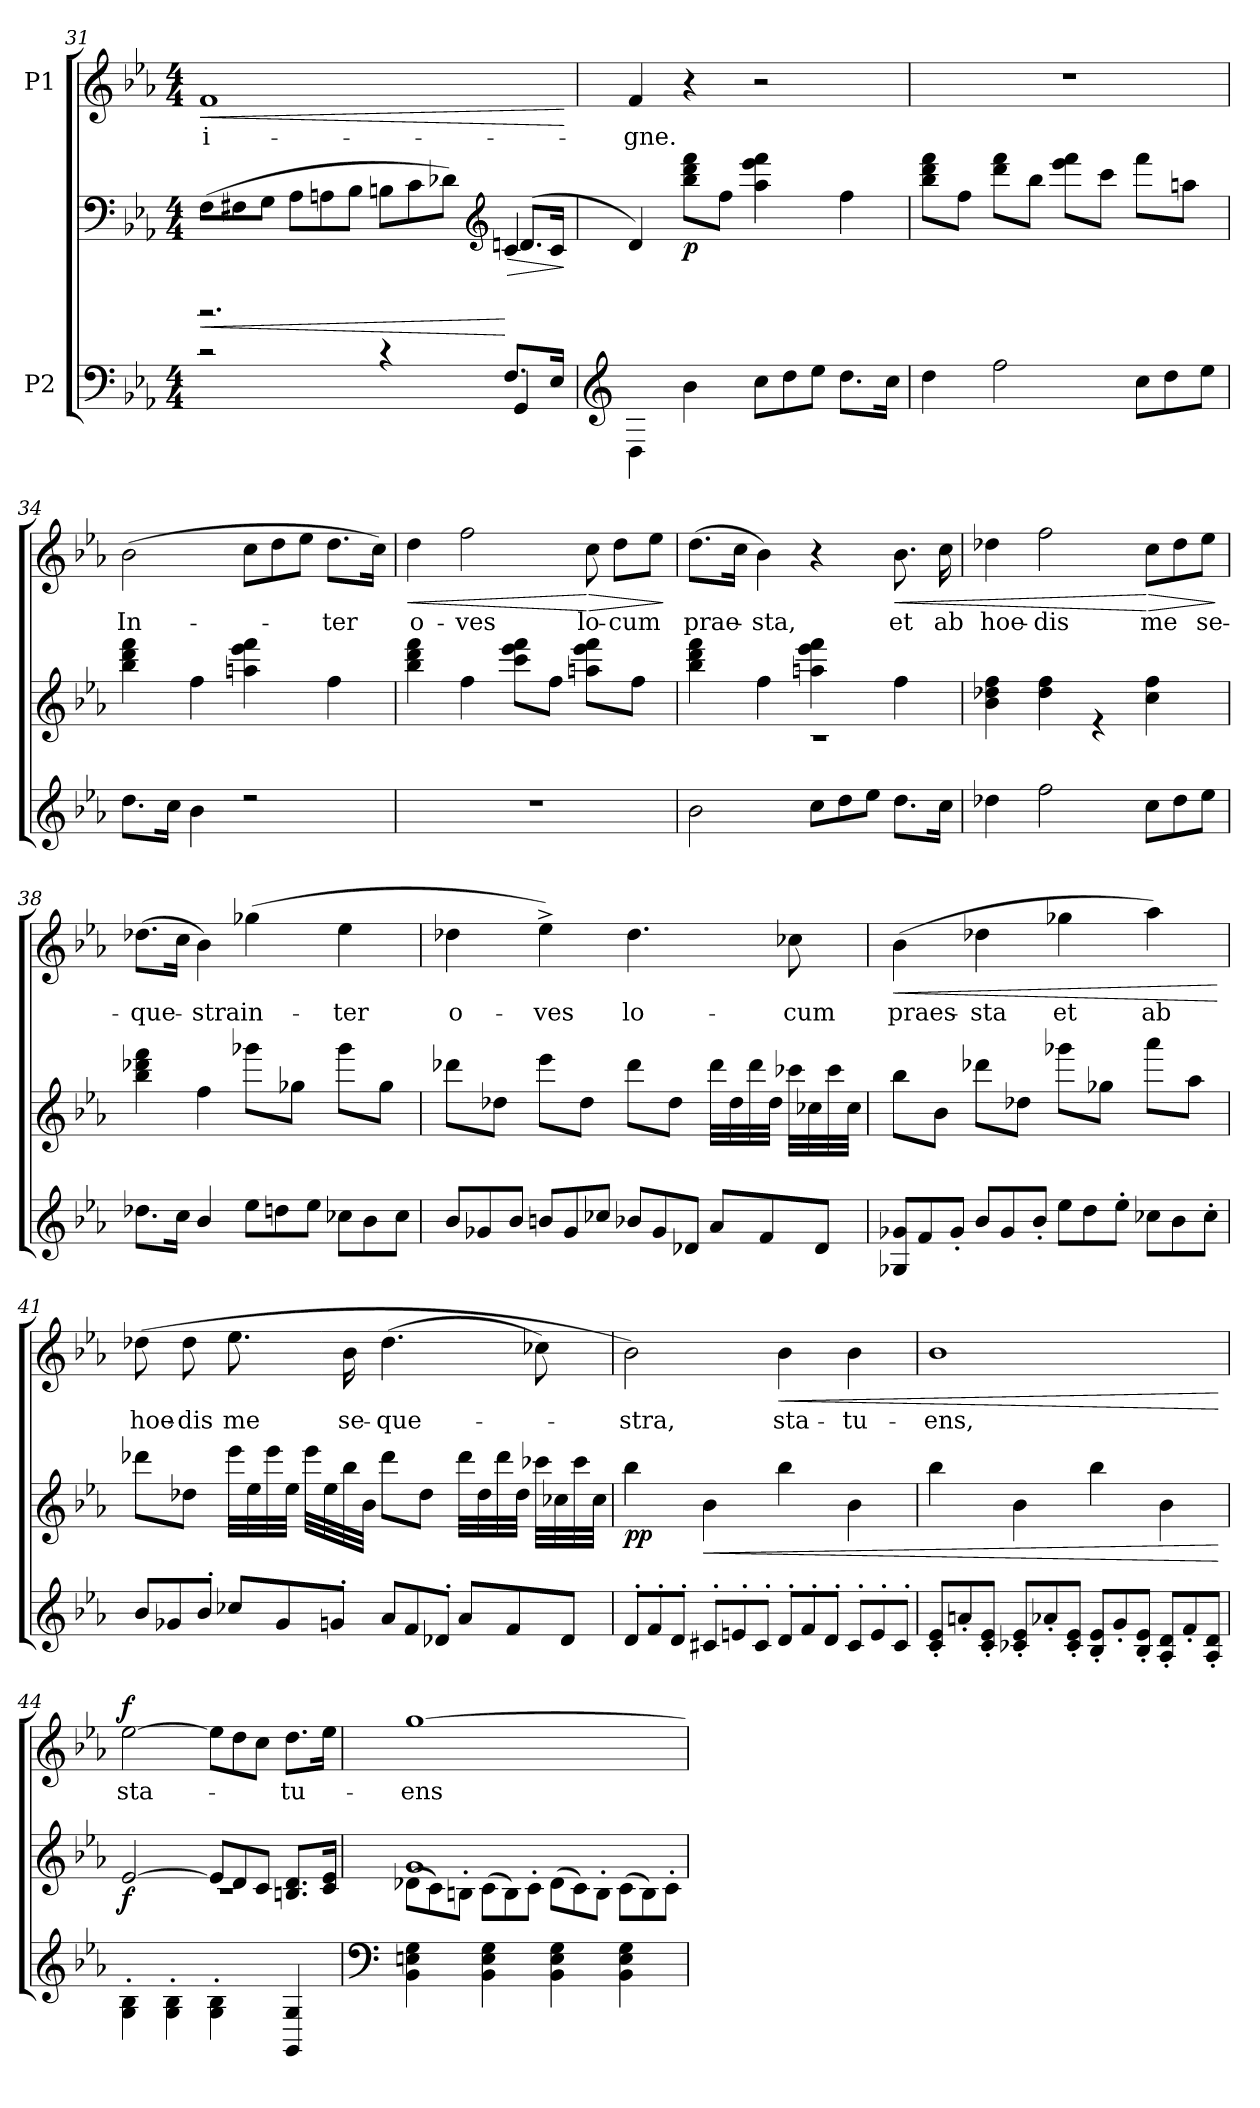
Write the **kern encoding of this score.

**kern	**kern	**dynam	**kern	**text	**dynam
*part2	*part2	*part2	*part1	*part1	*part1
*staff3	*staff2	*staff2/3	*staff1	*staff1	*staff1
*I"P2	*	*	*I"P1	*	*
*clefF4	*clefF4	*	*clefG2	*	*
*	*	*	*ITrd7c12	*	*
*k[b-e-a-]	*k[b-e-a-]	*	*k[b-e-a-]	*	*
*E-:	*E-:	*	*E-:	*	*
*M4/4	*M4/4	*	*M4/4	*	*
=31	=31	=31	=31	=31	=31
*^	*^	*	*	*	*
!	!	!	!	!LO:HP:b	!	!	!
*	*	*	*^	*	*	*	*
*	*	*	*	*Xtuplet	*	*	*	*
!	!	!	!	!	!	!	!LO:LY:b	!LO:HP:b
2rc	2.ryy	1ryy	2.rGGGG	(>12F\L	<	1F	i-	<
.	.	.	.	12F#X\	.	.	.	.
.	.	.	.	12G\J	.	.	.	.
.	.	.	.	12A-\L	.	.	.	.
.	.	.	.	12An\	.	.	.	.
.	.	.	.	12B-\J	.	.	.	.
4rc	.	.	.	12Bn\L	.	.	.	.
.	.	.	.	12c\	.	.	.	.
.	.	.	.	12d-X\J)	.	.	.	.
*	*	*clefG2	*	*	*	*	*	*
!	!	!	!	!	!LO:HP:n=1:b	!	!	!
8.F/L	4GG/	.	4c/	(>8.dn/L	[ >	.	.	.
16E-/Jk	.	.	.	16c/Jk	.	.	.	.
*v	*v	*	*	*	*	*	*	*
*	*v	*v	*v	*	*	*	*
.	.	]	.	.	[
!!LO:LB:g=z
=32	=32	=32	=32	=32	=32
*clefG2	*	*	*	*	*
*^	*^	*	*	*	*
*	*	*	*^	*	*	*	*
!	!	!	!	!	!	!	!LO:LY:b	!
4D\	1ryy	1ryy	1ryy	4d/)	.	4F/	-gne.	.
!	!	!	!	!	!LO:DY:b	!	!	!
4b-\	.	.	.	8bb-\ 8ddd\ 8fff\L	p	4r	.	.
.	.	.	.	8ff\J	.	.	.	.
*Xtuplet	*	*	*	*	*	*	*	*
12cc\L	.	.	.	4aa-\ 4eee-\ 4fff\	.	2r	.	.
12dd\	.	.	.	.	.	.	.	.
12ee-\J	.	.	.	.	.	.	.	.
8.dd\L	.	.	.	4ff\	.	.	.	.
16cc\Jk	.	.	.	.	.	.	.	.
=33	=33	=33	=33	=33	=33	=33	=33	=33
4dd\	1ryy	1ryy	1ryy	8bb-\ 8ddd\ 8fff\L	.	1r	.	.
.	.	.	.	8ff\J	.	.	.	.
2ff\	.	.	.	8ddd\ 8fff\L	.	.	.	.
.	.	.	.	8bb-\J	.	.	.	.
.	.	.	.	8eee-\ 8fff\L	.	.	.	.
.	.	.	.	8ccc\J	.	.	.	.
12cc\L	.	.	.	8fff\L	.	.	.	.
12dd\	.	.	.	.	.	.	.	.
.	.	.	.	8aan\J	.	.	.	.
12ee-\J	.	.	.	.	.	.	.	.
=34	=34	=34	=34	=34	=34	=34	=34	=34
!	!	!	!	!	!	!	!LO:LY:b	!
8.dd\L	1ryy	1ryy	1ryy	4bb-\ 4ddd\ 4fff\	.	(>2B-\	In-	.
16cc\Jk	.	.	.	.	.	.	.	.
4b-\	.	.	.	4ff\	.	.	.	.
*	*	*	*	*	*	*Xtuplet	*	*
2r	.	.	.	4aan\ 4eee-\ 4fff\	.	12c\L	.	.
.	.	.	.	.	.	12d\	.	.
.	.	.	.	.	.	12e-\J	.	.
!	!	!	!	!	!	!	!LO:LY:b	!
.	.	.	.	4ff\	.	8.d\L	-ter	.
.	.	.	.	.	.	16c\Jk)	.	.
=35	=35	=35	=35	=35	=35	=35	=35	=35
!	!	!	!	!	!	!	!LO:LY:b	!LO:HP:b
1r	1ryy	1ryy	1ryy	4bb-\ 4ddd\ 4fff\	.	4d\	o-	<
!	!	!	!	!	!	!	!LO:LY:b	!
.	.	.	.	4ff\	.	2f\	-ves	.
.	.	.	.	8ccc\ 8eee-\ 8fff\L	.	.	.	.
.	.	.	.	8ff\J	.	.	.	.
!	!	!	!	!	!	!	!LO:LY:b	!LO:HP:n=1:b
.	.	.	.	8aan\ 8eee-\ 8fff\L	.	12c\	lo-	[ >
!	!	!	!	!	!	!	!LO:LY:b	!
.	.	.	.	.	.	12d\L	-cum	.
.	.	.	.	8ff\J	.	.	.	.
.	.	.	.	.	.	12e-\J	.	.
*v	*v	*	*	*	*	*	*	*
*	*v	*v	*v	*	*	*	*
.	.	.	.	.	]
!!LO:LB:g=z
=36	=36	=36	=36	=36	=36
*^	*^	*	*	*	*
*	*	*	*^	*	*	*	*
!	!	!	!	!	!	!	!LO:LY:b	!
2b-\	1ryy	1ryy	1rc	4bb-\ 4ddd\ 4fff\	.	(>8.d\L	prae-	.
.	.	.	.	.	.	16c\Jk	.	.
!	!	!	!	!	!	!	!LO:LY:b	!
.	.	.	.	4ff\	.	4B-\)	-sta,	.
12cc\L	.	.	.	4aan\ 4eee-\ 4fff\	.	4r	.	.
12dd\	.	.	.	.	.	.	.	.
12ee-\J	.	.	.	.	.	.	.	.
!	!	!	!	!	!	!	!LO:LY:b	!LO:HP:b
8.dd\L	.	.	.	4ff\	.	8.B-\	et	<
!	!	!	!	!	!	!	!LO:LY:b	!
16cc\Jk	.	.	.	.	.	16c\	ab	.
=37	=37	=37	=37	=37	=37	=37	=37	=37
!	!	!	!	!	!	!	!LO:LY:b	!
4dd-X\	1ryy	1ryy	1ryy	4b-\ 4dd-X\ 4ff\	.	4d-X\	hoe-	.
!	!	!	!	!	!	!	!LO:LY:b	!
2ff\	.	.	.	4dd-\ 4ff\	.	2f\	-dis	.
.	.	.	.	4r	.	.	.	.
!	!	!	!	!	!	!	!LO:LY:b	!LO:HP:n=1:b
12cc\L	.	.	.	4cc\ 4ff\	.	12c\L	me	[ >
12dd-\	.	.	.	.	.	12d-\	.	.
!	!	!	!	!	!	!	!LO:LY:b	!
12ee-\J	.	.	.	.	.	12e-\J	se-	.
*v	*v	*	*	*	*	*	*	*
*	*v	*v	*v	*	*	*	*
.	.	.	.	.	]
=38	=38	=38	=38	=38	=38
*^	*^	*	*	*	*
*	*	*	*^	*	*	*	*
!	!	!	!	!	!	!	!LO:LY:b	!
8.dd-X\L	1ryy	1ryy	1ryy	4bb-\ 4ddd-X\ 4fff\	.	(>8.d-X\L	-que-	.
16cc\Jk	.	.	.	.	.	16c\Jk	.	.
!	!	!	!	!	!	!	!LO:LY:b	!
4b-/	.	.	.	4ff\	.	4B-\)	-stra	.
!	!	!	!	!	!	!	!LO:LY:b	!
12ee-\L	.	.	.	8ggg-X\L	.	(>4g-X\	in-	.
12ddn\	.	.	.	.	.	.	.	.
.	.	.	.	8gg-X\J	.	.	.	.
12ee-\J	.	.	.	.	.	.	.	.
!	!	!	!	!	!	!	!LO:LY:b	!
12cc-X\L	.	.	.	8ggg-\L	.	4e-\	-ter	.
12b-\	.	.	.	.	.	.	.	.
.	.	.	.	8gg-\J	.	.	.	.
12cc-\J	.	.	.	.	.	.	.	.
!!LO:LB:g=z
=39	=39	=39	=39	=39	=39	=39	=39	=39
!	!	!	!	!	!	!	!LO:LY:b	!
12b-/L	1ryy	1ryy	1ryy	8ddd-X\L	.	4d-X\	o-	.
12g-X/	.	.	.	.	.	.	.	.
.	.	.	.	8dd-X\J	.	.	.	.
12b-/J	.	.	.	.	.	.	.	.
!	!	!	!	!	!	!	!LO:LY:b	!
12bn/L	.	.	.	8eee-\L	.	4e-^>\)	-ves	.
12g-/	.	.	.	.	.	.	.	.
.	.	.	.	8dd-\J	.	.	.	.
12cc-X/J	.	.	.	.	.	.	.	.
!	!	!	!	!	!	!	!LO:LY:b	!
12b-X/L	.	.	.	8ddd-\L	.	4.d-\	lo-	.
12g-/	.	.	.	.	.	.	.	.
.	.	.	.	8dd-\J	.	.	.	.
12d-X/J	.	.	.	.	.	.	.	.
12a-/L	.	.	.	32ddd-\LLL	.	.	.	.
.	.	.	.	32dd-\	.	.	.	.
.	.	.	.	32ddd-\	.	.	.	.
12f/	.	.	.	.	.	.	.	.
.	.	.	.	32dd-\JJJ	.	.	.	.
!	!	!	!	!	!	!	!LO:LY:b	!
.	.	.	.	32ccc-X\LLL	.	8c-X\	-cum	.
.	.	.	.	32cc-X\	.	.	.	.
12d-/J	.	.	.	.	.	.	.	.
.	.	.	.	32ccc-\	.	.	.	.
.	.	.	.	32cc-\JJJ	.	.	.	.
=40	=40	=40	=40	=40	=40	=40	=40	=40
!	!	!	!	!	!	!	!LO:LY:b	!LO:HP:b
12G-X/ 12g-X/L	1ryy	1ryy	1ryy	8bb-\L	.	(>4B-\	praes-	<
12f/	.	.	.	.	.	.	.	.
.	.	.	.	8b-\J	.	.	.	.
12g-'>/J	.	.	.	.	.	.	.	.
!	!	!	!	!	!	!	!LO:LY:b	!
12b-/L	.	.	.	8ddd-X\L	.	4d-X\	-sta	.
12g-/	.	.	.	.	.	.	.	.
.	.	.	.	8dd-X\J	.	.	.	.
12b-'>/J	.	.	.	.	.	.	.	.
!	!	!	!	!	!	!	!LO:LY:b	!
12ee-\L	.	.	.	8ggg-X\L	.	4g-X\	et	.
12dd\	.	.	.	.	.	.	.	.
.	.	.	.	8gg-X\J	.	.	.	.
12ee-'>\J	.	.	.	.	.	.	.	.
!	!	!	!	!	!	!	!LO:LY:b	!
12cc-X\L	.	.	.	8aaa-\L	.	4a-\)	ab	.
12b-\	.	.	.	.	.	.	.	.
.	.	.	.	8aa-\J	.	.	.	.
12cc-'>\J	.	.	.	.	.	.	.	.
*v	*v	*	*	*	*	*	*	*
*	*v	*v	*v	*	*	*	*
.	.	.	.	.	[
!!LO:PB:g=z
=41	=41	=41	=41	=41	=41
*^	*^	*	*	*	*
*	*	*	*^	*	*	*	*
!	!	!	!	!	!	!	!LO:LY:b	!
12b-/L	1ryy	1ryy	1ryy	8ddd-X\L	.	(>8d-X\	hoe-	.
12g-X/	.	.	.	.	.	.	.	.
!	!	!	!	!	!	!	!LO:LY:b	!
.	.	.	.	8dd-X\J	.	8d-\	-dis	.
12b-'>/J	.	.	.	.	.	.	.	.
!	!	!	!	!	!	!	!LO:LY:b	!
12cc-X/L	.	.	.	32eee-\LLL	.	8.e-\	me	.
.	.	.	.	32ee-\	.	.	.	.
.	.	.	.	32eee-\	.	.	.	.
12g-/	.	.	.	.	.	.	.	.
.	.	.	.	32ee-\JJJ	.	.	.	.
.	.	.	.	32eee-\LLL	.	.	.	.
.	.	.	.	32ee-\	.	.	.	.
12gn'>/J	.	.	.	.	.	.	.	.
!	!	!	!	!	!	!	!LO:LY:b	!
.	.	.	.	32bb-\	.	16B-\	se-	.
.	.	.	.	32b-\JJJ	.	.	.	.
!	!	!	!	!	!	!	!LO:LY:b	!
12a-/L	.	.	.	8ddd-\L	.	(>4.d-\	-que-	.
12f/	.	.	.	.	.	.	.	.
.	.	.	.	8dd-\J	.	.	.	.
12d-X'>/J	.	.	.	.	.	.	.	.
12a-/L	.	.	.	32ddd-\LLL	.	.	.	.
.	.	.	.	32dd-\	.	.	.	.
.	.	.	.	32ddd-\	.	.	.	.
12f/	.	.	.	.	.	.	.	.
.	.	.	.	32dd-\JJJ	.	.	.	.
.	.	.	.	32ccc-X\LLL	.	8c-X\)	.	.
.	.	.	.	32cc-X\	.	.	.	.
12d-/J	.	.	.	.	.	.	.	.
.	.	.	.	32ccc-\	.	.	.	.
.	.	.	.	32cc-\JJJ	.	.	.	.
=42	=42	=42	=42	=42	=42	=42	=42	=42
!	!	!	!	!	!LO:DY:b	!	!LO:LY:b	!
12d'>/L	1ryy	1ryy	1ryy	4bb-\	pp	2B-\)	-stra,	.
12f'>/	.	.	.	.	.	.	.	.
12d'>/J	.	.	.	.	.	.	.	.
!	!	!	!	!	!LO:HP:b	!	!	!
12c#X'>/L	.	.	.	4b-\	<	.	.	.
12en'>/	.	.	.	.	.	.	.	.
12c#'>/J	.	.	.	.	.	.	.	.
!	!	!	!	!	!	!	!LO:LY:b	!LO:HP:b
12d'>/L	.	.	.	4bb-\	.	4B-\	sta-	<
12f'>/	.	.	.	.	.	.	.	.
12d'>/J	.	.	.	.	.	.	.	.
!	!	!	!	!	!	!	!LO:LY:b	!
12c#'>/L	.	.	.	4b-\	.	4B-\	-tu-	.
12e'>/	.	.	.	.	.	.	.	.
12c#'>/J	.	.	.	.	.	.	.	.
!!LO:LB:g=z
=43	=43	=43	=43	=43	=43	=43	=43	=43
!	!	!	!	!	!	!	!LO:LY:b	!
12c/'> 12e-/'>L	1ryy	1ryy	1ryy	4bb-\	.	1B-	-ens,	.
12an'>/	.	.	.	.	.	.	.	.
12c/'> 12e-/'>J	.	.	.	.	.	.	.	.
12c-X/'> 12e-/'>L	.	.	.	4b-\	.	.	.	.
12a-X'>/	.	.	.	.	.	.	.	.
12c-/'> 12e-/'>J	.	.	.	.	.	.	.	.
12B-/'> 12e-/'>L	.	.	.	4bb-\	.	.	.	.
12g'>/	.	.	.	.	.	.	.	.
12B-/'> 12e-/'>J	.	.	.	.	.	.	.	.
12A-/'> 12d/'>L	.	.	.	4b-\	.	.	.	.
12f'>/	.	.	.	.	.	.	.	.
12A-/'> 12d/'>J	.	.	.	.	.	.	.	.
*v	*v	*	*	*	*	*	*	*
*	*v	*v	*v	*	*	*	*
.	.	[	.	.	[
=44	=44	=44	=44	=44	=44
*^	*^	*	*	*	*
*	*	*	*^	*	*	*	*
!	!	!	!	!	!LO:DY:b	!	!LO:LY:b	!LO:DY:a
4G\'< 4B-\'<	1ryy	[<2e-/	1rc	1ryy	f	[>2e-\	sta-	f
4G\'< 4B-\'<	.	.	.	.	.	.	.	.
4G\'< 4B-\'<	.	12e-/L]	.	.	.	12e-\L]	.	.
.	.	12d/	.	.	.	12d\	.	.
.	.	12c/J	.	.	.	12c\J	.	.
!	!	!	!	!	!	!	!LO:LY:b	!
4GG/ 4G/	.	8.Bn/ 8.d/L	.	.	.	8.d\L	-tu-	.
.	.	16c/ 16e-/Jk	.	.	.	16e-\Jk	.	.
=45	=45	=45	=45	=45	=45	=45	=45	=45
*clefF4	*	*	*	*	*	*	*	*
!	!	!	!	!	!	!	!LO:LY:b	!
4BB-\ 4En\ 4G\	1ryy	1ryy	1g	(<12d-X\L	.	[>1g	-ens	.
.	.	.	.	12c\)	.	.	.	.
.	.	.	.	12Bn'<\J	.	.	.	.
4BB-\ 4E\ 4G\	.	.	.	(<12c\L	.	.	.	.
.	.	.	.	12B\)	.	.	.	.
.	.	.	.	12c'<\J	.	.	.	.
4BB-\ 4E\ 4G\	.	.	.	(<12d-\L	.	.	.	.
.	.	.	.	12c\)	.	.	.	.
.	.	.	.	12B'<\J	.	.	.	.
4BB-\ 4E\ 4G\	.	.	.	(<12c\L	.	.	.	.
.	.	.	.	12B\)	.	.	.	.
.	.	.	.	12c'<\J	.	.	.	.
*v	*v	*	*	*	*	*	*	*
*	*v	*v	*v	*	*	*	*
=	=	=	=	=	=
*-	*-	*-	*-	*-	*-
